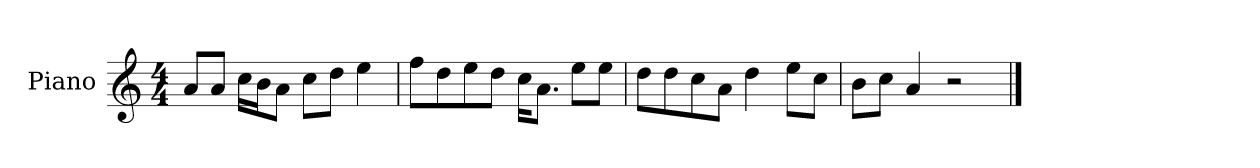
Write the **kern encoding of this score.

**kern
*part1
*staff1
*I"Piano
*I'P-no
*clefG2
*k[]
*M4/4
*MM90
=1
8a/L
8a/J
16cc\LL
16b\J
8a\J
8cc\L
8dd\J
4ee\
=2
8ff\L
8dd\
8ee\
8dd\J
16cc\KL
8.a\J
8ee\L
8ee\J
=3
8dd\L
8dd\
8cc\
8a\J
4dd\
8ee\L
8cc\J
=4
8b\L
8cc\J
4a/
2r
==
*-
